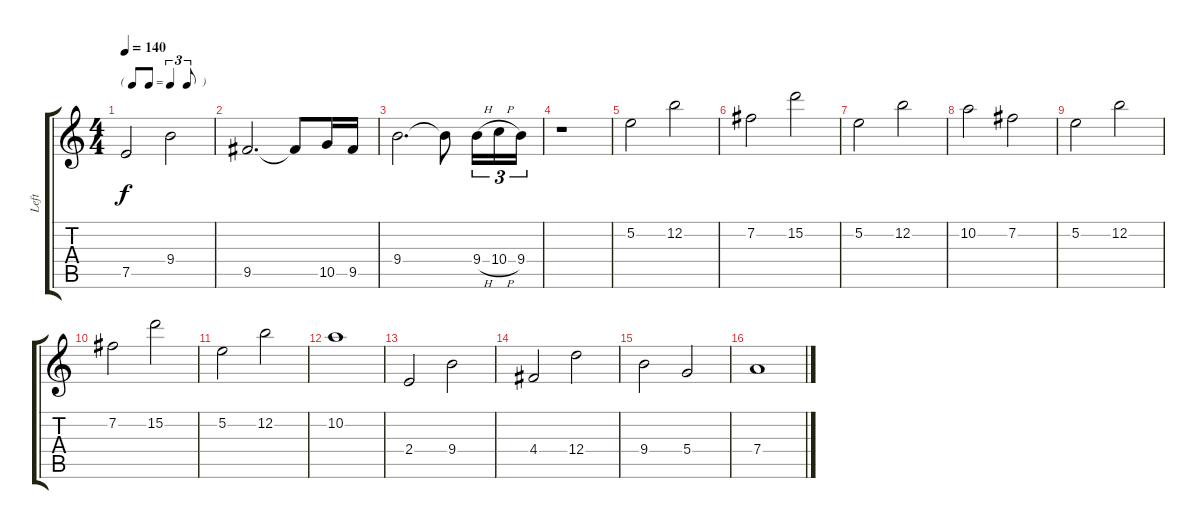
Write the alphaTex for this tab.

\track ("Left" "Left") {instrument overdrivenguitar}
\staff {score tabs}
\tuning (E4 B3 G3 D3 A2 E2) {hide}
\ts (4 4)
\tf triplet8th
\tempo 140
\clef g2
\ks c
7.5.2{dy f} 9.4.2 |
9.5.2{d} 9.5{t}.8 10.5.16 9.5.16 |
9.4.2{d} 9.4{t}.8 9.4{h}.16{tu (3 2)} 10.4{h}.16{tu (3 2)} 9.4.16{tu (3 2)} |
r.1 |
5.2.2 12.2.2 |
7.2.2 15.2.2 |
5.2.2 12.2.2 |
10.2.2 7.2.2 |
5.2.2 12.2.2 |
7.2.2 15.2.2 |
5.2.2 12.2.2 |
10.2.1 |
2.4.2 9.4.2 |
4.4.2 12.4.2 |
9.4.2 5.4.2 |
7.4.1
